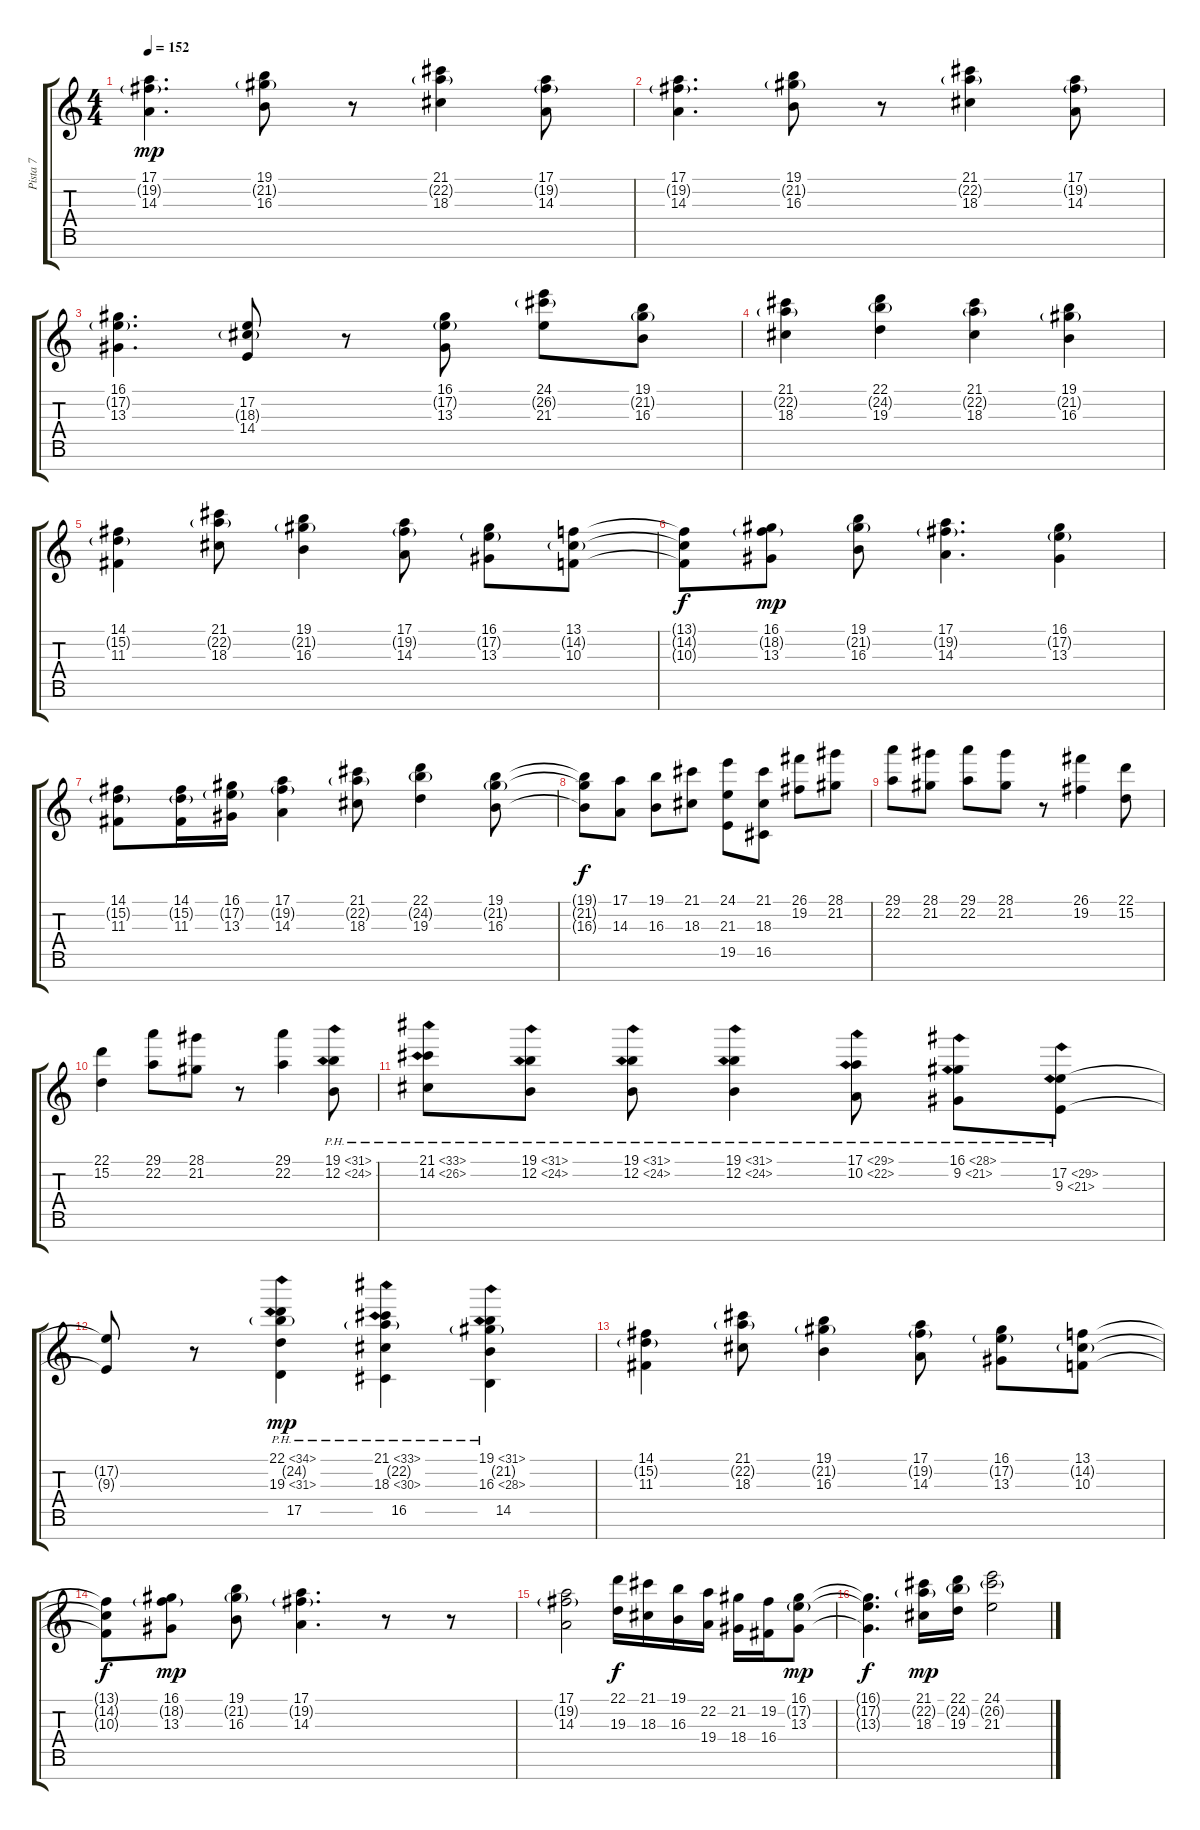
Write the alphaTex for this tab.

\track ("Pista 7" "Pista 7") {instrument stringensemble1}
\staff {score tabs}
\tuning (E4 B3 G3 D3 A2 E2 B1) {hide}
\ts (4 4)
\tempo 152
\clef g2
\ks c
(17.1 19.2{g} 14.3).4{d dy mp} (19.1 21.2{g} 16.3).8 r.8 (21.1 22.2{g} 18.3).4 (17.1 19.2{g} 14.3).8 |
(17.1 19.2{g} 14.3).4{d} (19.1 21.2{g} 16.3).8 r.8 (21.1 22.2{g} 18.3).4 (17.1 19.2{g} 14.3).8 |
(16.1 17.2{g} 13.3).4{d} (17.2 18.3{g} 14.4).8 r.8 (16.1 17.2{g} 13.3).8 (24.1 26.2{g} 21.3).8 (19.1 21.2{g} 16.3).8 |
(21.1 22.2{g} 18.3).4 (22.1 24.2{g} 19.3).4 (21.1 22.2{g} 18.3).4 (19.1 21.2{g} 16.3).4 |
(14.1 15.2{g} 11.3).4 (21.1 22.2{g} 18.3).8 (19.1 21.2{g} 16.3).4 (17.1 19.2{g} 14.3).8 (16.1 17.2{g} 13.3).8 (13.1 14.2{g} 10.3).8 |
(13.1{t} 14.2{t} 10.3{t}).8{dy f} (16.1 18.2{g} 13.3).8{dy mp} (19.1 21.2{g} 16.3).8 (17.1 19.2{g} 14.3).4{d} (16.1 17.2{g} 13.3).4 |
(14.1 15.2{g} 11.3).8 (14.1 15.2{g} 11.3).16 (16.1 17.2{g} 13.3).16 (17.1 19.2{g} 14.3).4 (21.1 22.2{g} 18.3).8 (22.1 24.2{g} 19.3).4 (19.1 21.2{g} 16.3).8 |
(19.1{t} 21.2{t} 16.3{t}).8{dy f} (17.1 14.3).8 (19.1 16.3).8 (21.1 18.3).8 (24.1 21.3 19.5).8 (21.1 18.3 16.5).8 (26.1 19.2).8 (28.1 21.2).8 |
(29.1 22.2).8{volume 13} (28.1 21.2).8 (29.1 22.2).8 (28.1 21.2).8 r.8 (26.1 19.2).4 (22.1 15.2).8 |
(22.1 15.2).4 (29.1 22.2).8 (28.1 21.2).8 r.8 (29.1 22.2).4 (19.1{ph 12} 12.2{ph 12}).8 |
(21.1{ph 12} 14.2{ph 12}).8 (19.1{ph 12} 12.2{ph 12}).8 (19.1{ph 12} 12.2{ph 12}).8 (19.1{ph 12} 12.2{ph 12}).4 (17.1{ph 12} 10.2{ph 12}).8 (16.1{ph 12} 9.2{ph 12}).8 (17.2{ph 12} 9.3{ph 12}).8 |
(17.2{t} 9.3{t}).8 r.8 (22.1{ph 12} 24.2{g} 19.3{ph 12} 17.5).4{dy mp} (21.1{ph 12} 22.2{g} 18.3{ph 12} 16.5).4 (19.1{ph 12} 21.2{g} 16.3{ph 12} 14.5).4 |
(14.1 15.2{g} 11.3).4 (21.1 22.2{g} 18.3).8 (19.1 21.2{g} 16.3).4 (17.1 19.2{g} 14.3).8 (16.1 17.2{g} 13.3).8 (13.1 14.2{g} 10.3).8 |
(13.1{t} 14.2{t} 10.3{t}).8{dy f} (16.1 18.2{g} 13.3).8{dy mp} (19.1 21.2{g} 16.3).8 (17.1 19.2{g} 14.3).4{d} r.8 r.8 |
(17.1 19.2{g} 14.3).2 (22.1 19.3).16{dy f} (21.1 18.3).16 (19.1 16.3).16 (22.2 19.4).16 (21.2 18.4).16 (19.2 16.4).16 (16.1 17.2{g} 13.3).8{dy mp} |
(16.1{t} 17.2{t} 13.3{t}).4{d dy f} (21.1 22.2{g} 18.3).16{dy mp} (22.1 24.2{g} 19.3).16 (24.1 26.2{g} 21.3).2
